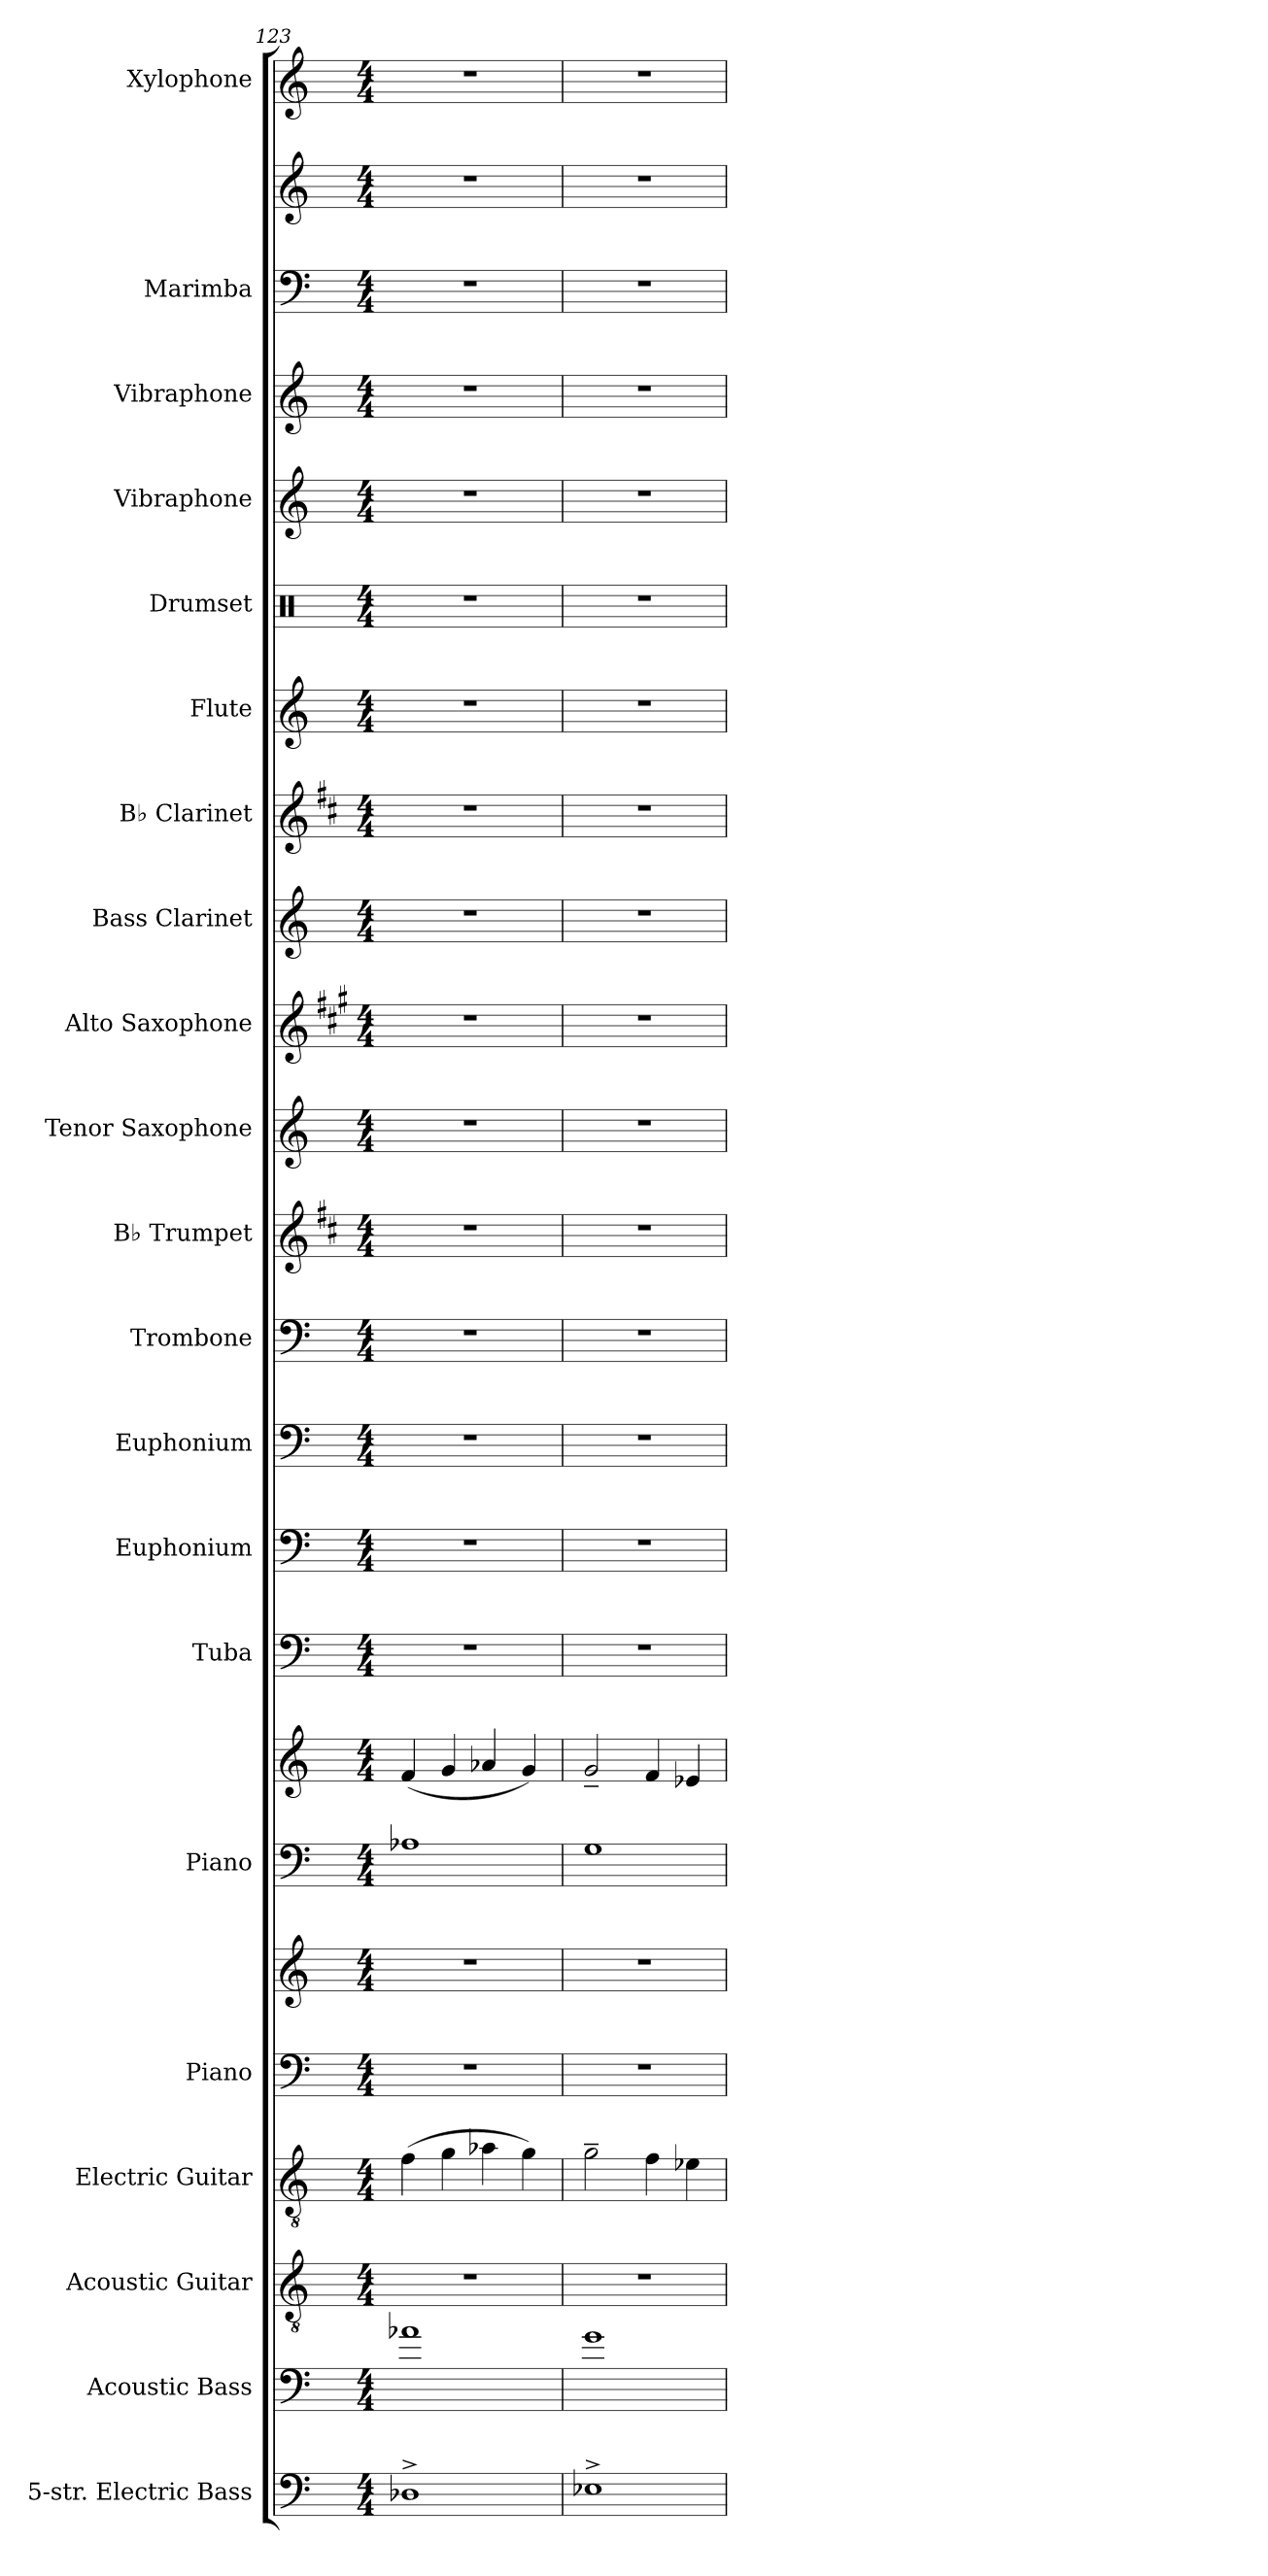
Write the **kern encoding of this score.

**kern	**kern	**kern	**kern	**kern	**kern	**kern	**kern	**kern	**kern	**kern	**kern	**kern	**kern	**kern	**kern	**kern	**kern	**kern	**kern	**kern	**kern	**kern	**kern
*part21	*part20	*part19	*part18	*part17	*part17	*part16	*part16	*part15	*part14	*part13	*part12	*part11	*part10	*part9	*part8	*part7	*part6	*part5	*part4	*part3	*part2	*part2	*part1
*staff24	*staff23	*staff22	*staff21	*staff20	*staff19	*staff18	*staff17	*staff16	*staff15	*staff14	*staff13	*staff12	*staff11	*staff10	*staff9	*staff8	*staff7	*staff6	*staff5	*staff4	*staff3	*staff2	*staff1
*I"5-str. Electric Bass	*I"Acoustic Bass	*I"Acoustic Guitar	*I"Electric Guitar	*I"Piano	*	*I"Piano	*	*I"Tuba	*I"Euphonium	*I"Euphonium	*I"Trombone	*I"B♭ Trumpet	*I"Tenor Saxophone	*I"Alto Saxophone	*I"Bass Clarinet	*I"B♭ Clarinet	*I"Flute	*I"Drumset	*I"Vibraphone	*I"Vibraphone	*I"Marimba	*	*I"Xylophone
*I'El. B.	*I'Bass	*I'Guit.	*I'El. Guit.	*I'Pno.	*	*I'Pno.	*	*I'Tba.	*I'Euph.	*I'Euph.	*I'Tbn.	*I'B♭ Tpt.	*I'T. Sax.	*I'A. Sax.	*I'B. Cl.	*I'B♭ Cl.	*I'Fl.	*I'Drs.	*I'Vib.	*I'Vib.	*I'Mrm.	*	*I'Xyl.
!!LO:PB:g=z
*clefF4	*clefF4	*clefGv2	*clefGv2	*clefF4	*clefG2	*clefF4	*clefG2	*clefF4	*clefF4	*clefF4	*clefF4	*clefG2	*clefG2	*clefG2	*clefG2	*clefG2	*clefG2	*clefX	*clefG2	*clefG2	*clefF4	*clefG2	*clefG2
*ITrd7c12	*ITrd7c12	*	*	*	*	*	*	*	*	*	*	*ITrd1c2	*ITrd8c14	*ITrd5c9	*ITrd8c14	*ITrd1c2	*	*	*	*	*	*	*ITrd-7c-12
*k[]	*k[]	*k[]	*k[]	*k[]	*k[]	*k[]	*k[]	*k[]	*k[]	*k[]	*k[]	*k[]	*k[]	*k[]	*k[]	*k[]	*k[]	*k[]	*k[]	*k[]	*k[]	*k[]	*k[]
*M4/4	*M4/4	*M4/4	*M4/4	*M4/4	*M4/4	*M4/4	*M4/4	*M4/4	*M4/4	*M4/4	*M4/4	*M4/4	*M4/4	*M4/4	*M4/4	*M4/4	*M4/4	*M4/4	*M4/4	*M4/4	*M4/4	*M4/4	*M4/4
=123	=123	=123	=123	=123	=123	=123	=123	=123	=123	=123	=123	=123	=123	=123	=123	=123	=123	=123	=123	=123	=123	=123	=123
1DD-X^	1A-X	1r	(4f\	1r	1r	1A-X	(4f/	1r	1r	1r	1r	1r	1r	1r	1r	1r	1r	1r	1r	1r	1r	1r	1r
.	.	.	4g\	.	.	.	4g/	.	.	.	.	.	.	.	.	.	.	.	.	.	.	.	.
.	.	.	4a-X\	.	.	.	4a-X/	.	.	.	.	.	.	.	.	.	.	.	.	.	.	.	.
.	.	.	4g\)	.	.	.	4g/)	.	.	.	.	.	.	.	.	.	.	.	.	.	.	.	.
=124	=124	=124	=124	=124	=124	=124	=124	=124	=124	=124	=124	=124	=124	=124	=124	=124	=124	=124	=124	=124	=124	=124	=124
1EE-X^	1G	1r	2g~\	1r	1r	1G	2g~/	1r	1r	1r	1r	1r	1r	1r	1r	1r	1r	1r	1r	1r	1r	1r	1r
.	.	.	4f\	.	.	.	4f/	.	.	.	.	.	.	.	.	.	.	.	.	.	.	.	.
.	.	.	4e-X\	.	.	.	4e-X/	.	.	.	.	.	.	.	.	.	.	.	.	.	.	.	.
=	=	=	=	=	=	=	=	=	=	=	=	=	=	=	=	=	=	=	=	=	=	=	=
*-	*-	*-	*-	*-	*-	*-	*-	*-	*-	*-	*-	*-	*-	*-	*-	*-	*-	*-	*-	*-	*-	*-	*-
